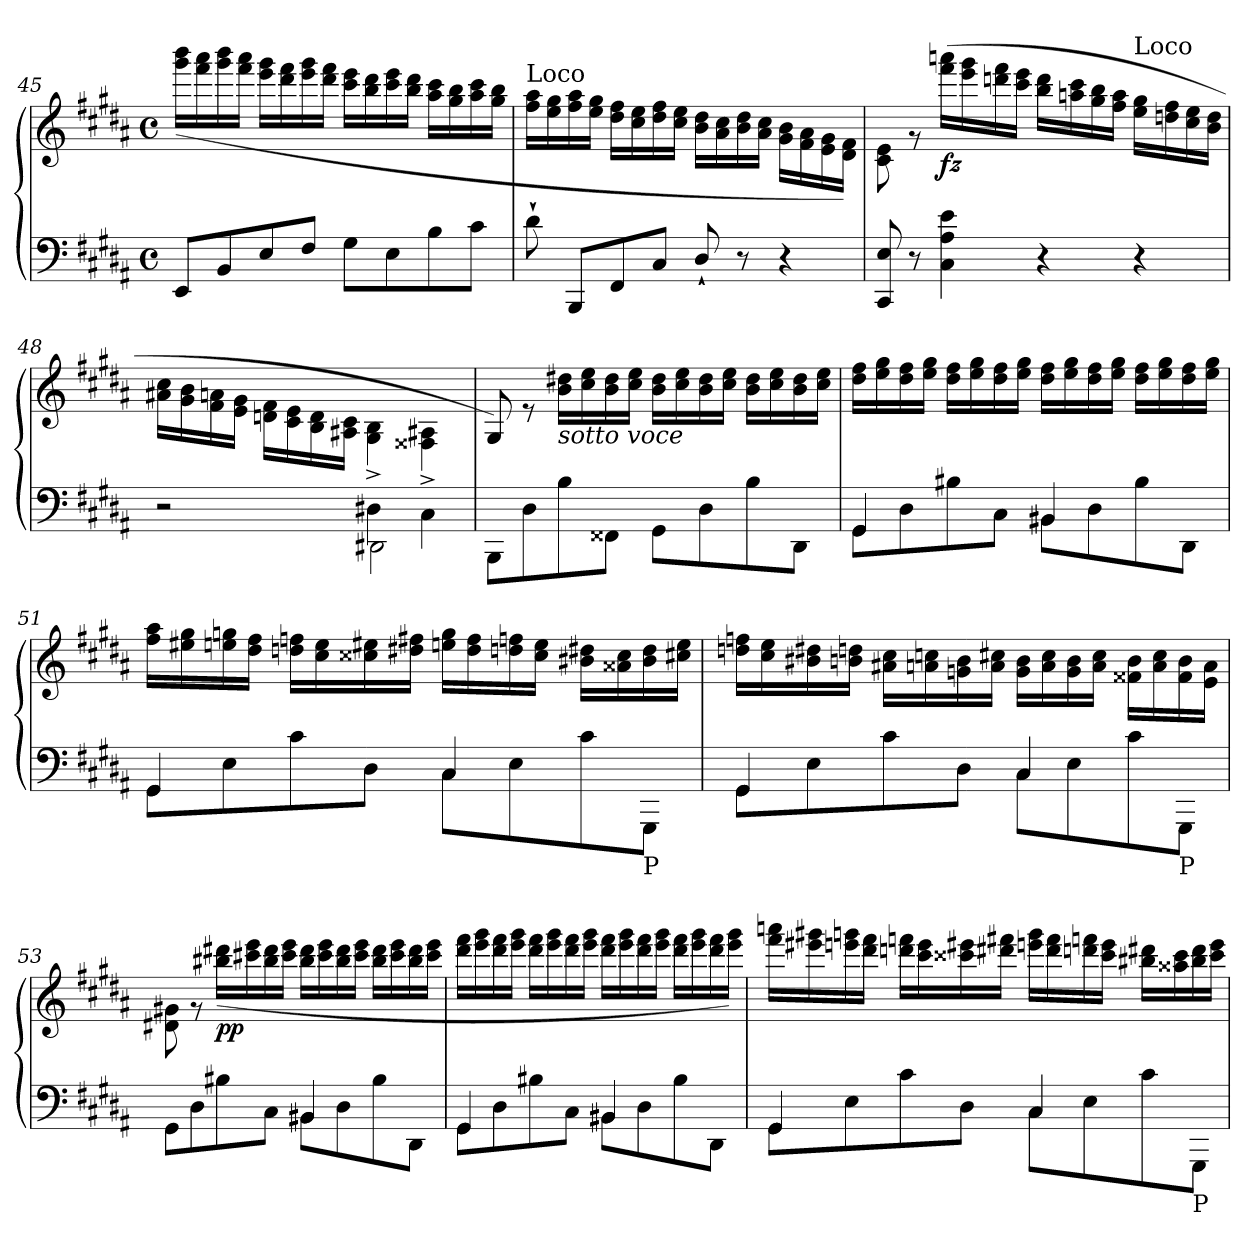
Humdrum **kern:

**kern	**kern	**dynam
*part1	*part1	*part1
*staff2	*staff1	*staff1/2
*clefF4	*clefG2	*
*k[f#c#g#d#a#]	*k[f#c#g#d#a#]	*
*M4/4	*M4/4	*
*met(c)	*met(c)	*
=45	=45	=45
*	*^	*
8EE/L	1ryy	(>16ggg#\ 16bbb\LL	.
.	.	16fff#\ 16aaa#\	.
8BB/	.	16ggg#\ 16bbb\	.
.	.	16fff#\ 16aaa#\JJ	.
8E/	.	16eee\ 16ggg#\LL	.
.	.	16ddd#\ 16fff#\	.
8F#/J	.	16eee\ 16ggg#\	.
.	.	16ddd#\ 16fff#\JJ	.
8G#\L	.	16ccc#\ 16eee\LL	.
.	.	16bb\ 16ddd#\	.
8E\	.	16ccc#\ 16eee\	.
.	.	16bb\ 16ddd#\JJ	.
8B\	.	16aa#\ 16ccc#\LL	.
.	.	16gg#\ 16bb\	.
8c#\J	.	16aa#\ 16ccc#\	.
.	.	16gg#\ 16bb\JJ	.
!!LO:LB:g=z	!!
=46	=46	=46	=46
!	!LO:TX:a:t=Loco	!	!
8d#`\	1ryy	16ff#\ 16aa#\LL	.
.	.	16ee\ 16gg#\	.
8BBB/L	.	16ff#\ 16aa#\	.
.	.	16ee\ 16gg#\JJ	.
8FF#/	.	16dd#\ 16ff#\LL	.
.	.	16cc#\ 16ee\	.
8C#/J	.	16dd#\ 16ff#\	.
.	.	16cc#\ 16ee\JJ	.
8D#`/	.	16b\ 16dd#\LL	.
.	.	16a#\ 16cc#\	.
8r	.	16b\ 16dd#\	.
.	.	16a#\ 16cc#\JJ	.
4r	.	16g#\ 16b\LL	.
.	.	16f#\ 16a#\	.
.	.	16e\ 16g#\	.
.	.	16d#\ 16f#\JJ)	.
=47	=47	=47	=47
8CC#/ 8E/	1ryy	8c#\ 8e\	.
8r	.	8r	.
!	!	!	!LO:DY:b
4C#\ 4A#\ 4e\	.	(>16fff#\ 16aaan\LL	fz
.	.	16eee\ 16ggg#\	.
.	.	16dddn\ 16fff#\	.
.	.	16ccc#\ 16eee\JJ	.
4r	.	16bb\ 16ddd\LL	.
.	.	16aan\ 16ccc#\	.
.	.	16gg#\ 16bb\	.
.	.	16ff#\ 16aa\JJ	.
!	!	!LO:TX:a:t=Loco	!
4r	.	16ee\ 16gg#\LL	.
.	.	16ddn\ 16ff#\	.
.	.	16cc#\ 16ee\	.
.	.	16b\ 16dd\JJ	.
!!LO:LB:g=z	!!
=48	=48	=48	=48
*^	*	*	*
2r	2ryy	1ryy	16a#X\ 16cc#\LL	.
.	.	.	16g#\ 16b\	.
.	.	.	16f#\ 16an\	.
.	.	.	16e\ 16g#\JJ	.
.	.	.	16dn\ 16f#\LL	.
.	.	.	16c#\ 16e\	.
.	.	.	16B\ 16d\	.
.	.	.	16A#X\ 16c#\JJ	.
4D#X\	2DD#X\	.	4G#\^ 4B\^	.
4C#\	.	.	4F##X\^ 4A#X\^	.
=49	=49	=49	=49	=49
2ryy	8BBB\L	1ryy	8G#/)	.
.	8D#\	.	8re	.
!	!	!	!LO:TX:b:i:t=sotto voce	!
.	8B\	.	(>16b\ 16dd#X\LL	.
.	.	.	16cc#\ 16ee\	.
.	8FF##X\J	.	16b\ 16dd#\	.
.	.	.	16cc#\ 16ee\JJ	.
4ryy	8GG#\L	.	16b\ 16dd#\LL	.
.	.	.	16cc#\ 16ee\	.
.	8D#\	.	16b\ 16dd#\	.
.	.	.	16cc#\ 16ee\JJ	.
4ryy	8B\	.	16b\ 16dd#\LL	.
.	.	.	16cc#\ 16ee\	.
.	8DD#\J	.	16b\ 16dd#\	.
.	.	.	16cc#\ 16ee\JJ	.
=50	=50	=50	=50	=50
4GG#/	8GG#\L	1ryy	16dd#\ 16ff#\LL	.
.	.	.	16ee\ 16gg#\	.
.	8D#\	.	16dd#\ 16ff#\	.
.	.	.	16ee\ 16gg#\JJ	.
4ryy	8B#X\)	.	16dd#\ 16ff#\LL	.
.	.	.	16ee\ 16gg#\	.
.	8C#\J	.	16dd#\ 16ff#\	.
.	.	.	16ee\ 16gg#\JJ	.
4BB#X/	8BB#\L	.	16dd#\ 16ff#\LL	.
.	.	.	16ee\ 16gg#\	.
.	8D#\	.	16dd#\ 16ff#\	.
.	.	.	16ee\ 16gg#\JJ	.
4ryy	8B#\	.	16dd#\ 16ff#\LL	.
.	.	.	16ee\ 16gg#\	.
.	8DD#\J	.	16dd#\ 16ff#\	.
.	.	.	16ee\ 16gg#\JJ	.
!!LO:LB:g=z	!!
=51	=51	=51	=51	=51
4GG#/	8GG#\L	1ryy	16ff#\ 16aa#\LL	.
.	.	.	16ee#X\ 16gg#\	.
.	8E\	.	16een\ 16ggn\	.
.	.	.	16dd#\ 16ff#\JJ	.
4ryy	8c#\	.	16ddn\ 16ffn\LL	.
.	.	.	16cc#\ 16ee\	.
.	8D#\J	.	16cc##X\ 16ee#X\	.
.	.	.	16dd#X\ 16ff#X\JJ	.
4C#/	8C#\L	.	16een\ 16gg\LL	.
.	.	.	16dd#\ 16ff#\	.
.	8E\	.	16ddn\ 16ffn\	.
.	.	.	16cc##\ 16ee\JJ	.
4ryy	8c#\	.	16b#X\ 16dd#X\LL	.
.	.	.	16a##X\ 16cc##\	.
!	!LO:TX:b:t=P	!	!	!
.	8GGG#\J	.	16b#\ 16dd#\	.
.	.	.	16cc#X\ 16ee\JJ	.
!!LO:PB:g=z	!!
=52	=52	=52	=52	=52
4GG#/	8GG#\L	1ryy	16ddn\ 16ffn\LL	.
.	.	.	16cc#\ 16ee\	.
.	8E\	.	16b#X\ 16dd#X\	.
.	.	.	16bn\ 16ddn\JJ	.
4ryy	8c#\	.	16a#X\ 16cc#\LL	.
.	.	.	16an\ 16ccn\	.
.	8D#\J	.	16gn\ 16b\	.
.	.	.	16a\ 16cc#X\JJ	.
4C#/	8C#\L	.	16g\ 16b\LL	.
.	.	.	16a\ 16cc#\	.
.	8E\	.	16g\ 16b\	.
.	.	.	16a\ 16cc#\JJ	.
4ryy	8c#\	.	16f##X\ 16b\LL	.
.	.	.	16a\ 16cc#\	.
!	!LO:TX:b:t=P	!	!	!
.	8GGG#\J	.	16f##\ 16b\	.
.	.	.	16e\ 16a\JJ	.
=53	=53	=53	=53	=53
4ryy	8GG#\L	1ryy	8d#X\ 8g#X\	.
.	8D#\	.	8r	.
!	!	!	!	!LO:DY:b
4ryy	8B#X\	.	(>16bb#X\ 16ddd#X\LL	pp
.	.	.	16ccc#X\ 16eee\	.
.	8C#\J	.	16bb#\ 16ddd#\	.
.	.	.	16ccc#\ 16eee\JJ	.
4BB#X/	8BB#\L	.	16bb#\ 16ddd#\LL	.
.	.	.	16ccc#\ 16eee\	.
.	8D#\	.	16bb#\ 16ddd#\	.
.	.	.	16ccc#\ 16eee\JJ	.
4ryy	8B#\	.	16bb#\ 16ddd#\LL	.
.	.	.	16ccc#\ 16eee\	.
.	8DD#\J	.	16bb#\ 16ddd#\	.
.	.	.	16ccc#\ 16eee\JJ	.
!!LO:LB:g=z	!!
=54	=54	=54	=54	=54
4GG#/	8GG#\L	1ryy	16ddd#\ 16fff#\LL	.
.	.	.	16eee\ 16ggg#\	.
.	8D#\	.	16ddd#\ 16fff#\	.
.	.	.	16eee\ 16ggg#\JJ	.
4ryy	8B#X\	.	16ddd#\ 16fff#\LL	.
.	.	.	16eee\ 16ggg#\	.
.	8C#\J	.	16ddd#\ 16fff#\	.
.	.	.	16eee\ 16ggg#\JJ	.
4BB#X/	8BB#\L	.	16ddd#\ 16fff#\LL	.
.	.	.	16eee\ 16ggg#\	.
.	8D#\	.	16ddd#\ 16fff#\	.
.	.	.	16eee\ 16ggg#\JJ	.
4ryy	8B#\	.	16ddd#\ 16fff#\LL	.
.	.	.	16eee\ 16ggg#\	.
.	8DD#\J	.	16ddd#\ 16fff#\	.
.	.	.	16eee\ 16ggg#\JJ)	.
!!LO:LB:g=z	!!
=55	=55	=55	=55	=55
4GG#/	8GG#\L	1ryy	16fff#\ 16aaan\LL	.
.	.	.	16eee#X\ 16ggg#X\	.
.	8E\	.	16eeen\ 16gggn\	.
.	.	.	16ddd#\ 16fff#\JJ	.
4ryy	8c#\	.	16dddn\ 16fffn\LL	.
.	.	.	16ccc#\ 16eee\	.
.	8D#\J	.	16ccc##X\ 16eee#X\	.
.	.	.	16ddd#X\ 16fff#X\JJ	.
4C#/	8C#\L	.	16eeen\ 16ggg\LL	.
.	.	.	16ddd#\ 16fff#\	.
.	8E\	.	16dddn\ 16fffn\	.
.	.	.	16ccc##\ 16eee\JJ	.
4ryy	8c#\	.	16bb#X\ 16ddd#X\LL	.
.	.	.	16aa##X\ 16ccc##\	.
!	!LO:TX:b:t=P	!	!	!
.	8GGG#\J	.	16bb#\ 16ddd#\	.
.	.	.	16ccc##\ 16eee\JJ	.
*v	*v	*	*	*
*	*v	*v	*
=	=	=
*-	*-	*-
